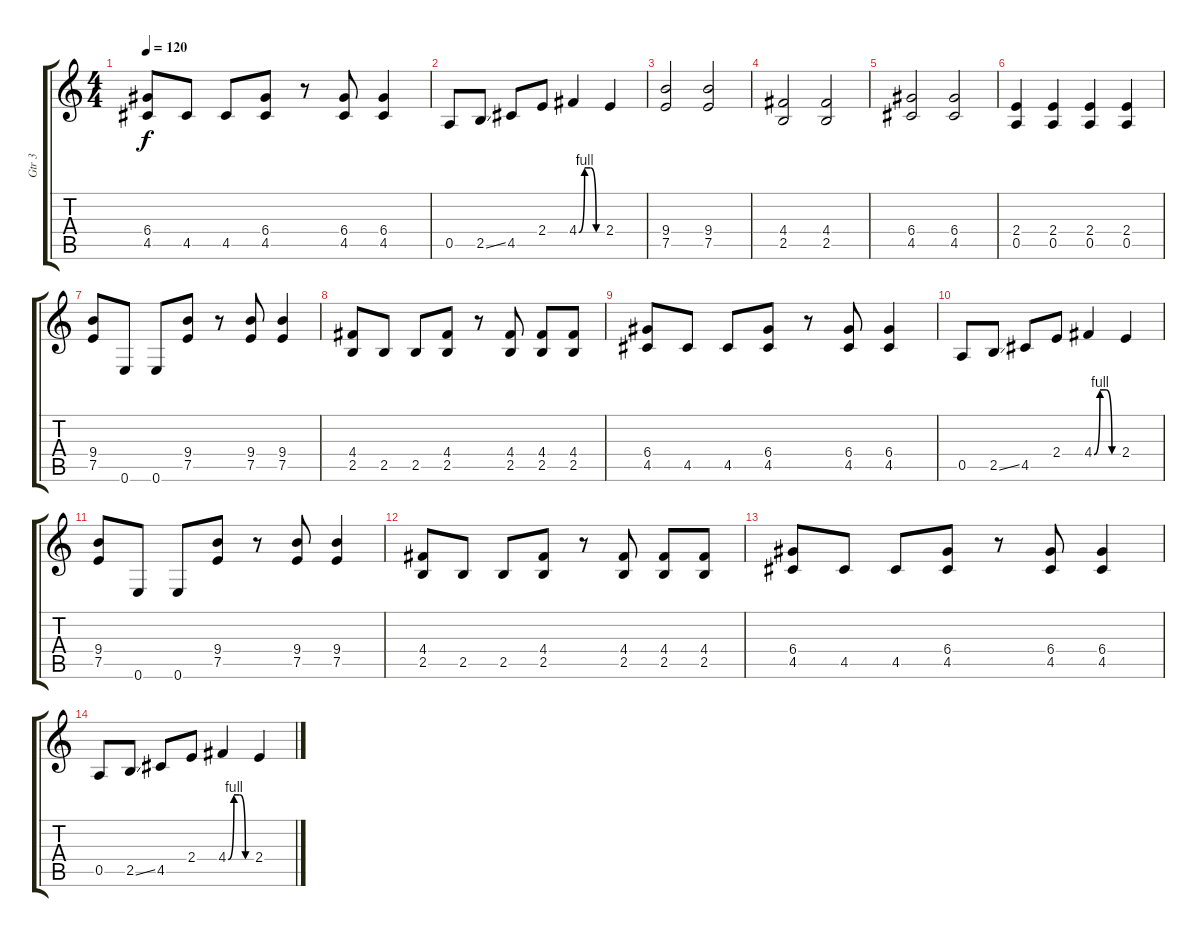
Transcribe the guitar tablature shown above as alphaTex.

\track ("Gtr 3" "Gtr 3") {instrument distortionguitar}
\staff {score tabs}
\tuning (E4 B3 G3 D3 A2 E2) {hide}
\ts (4 4)
\tempo 120
\clef g2
\ks c
(6.4 4.5).8{dy f} 4.5.8 4.5.8 (6.4 4.5).8 r.8 (6.4 4.5).8 (6.4 4.5).4 |
0.5.8 2.5{ss}.8 4.5.8 2.4.8 4.4{be (custom 0 0 15 4 30 4 45 0 60 0)}.4 2.4.4 |
(9.4 7.5).2 (9.4 7.5).2 |
(4.4 2.5).2 (4.4 2.5).2 |
(6.4 4.5).2 (6.4 4.5).2 |
(2.4 0.5).4 (2.4 0.5).4 (2.4 0.5).4 (2.4 0.5).4 |
(9.4 7.5).8 0.6.8 0.6.8 (9.4 7.5).8 r.8 (9.4 7.5).8 (9.4 7.5).4 |
(4.4 2.5).8 2.5.8 2.5.8 (4.4 2.5).8 r.8 (4.4 2.5).8 (4.4 2.5).8 (4.4 2.5).8 |
(6.4 4.5).8 4.5.8 4.5.8 (6.4 4.5).8 r.8 (6.4 4.5).8 (6.4 4.5).4 |
0.5.8 2.5{ss}.8 4.5.8 2.4.8 4.4{be (custom 0 0 15 4 30 4 45 0 60 0)}.4 2.4.4 |
(9.4 7.5).8 0.6.8 0.6.8 (9.4 7.5).8 r.8 (9.4 7.5).8 (9.4 7.5).4 |
(4.4 2.5).8 2.5.8 2.5.8 (4.4 2.5).8 r.8 (4.4 2.5).8 (4.4 2.5).8 (4.4 2.5).8 |
(6.4 4.5).8 4.5.8 4.5.8 (6.4 4.5).8 r.8 (6.4 4.5).8 (6.4 4.5).4 |
0.5.8 2.5{ss}.8 4.5.8 2.4.8 4.4{be (custom 0 0 15 4 30 4 45 0 60 0)}.4 2.4.4
